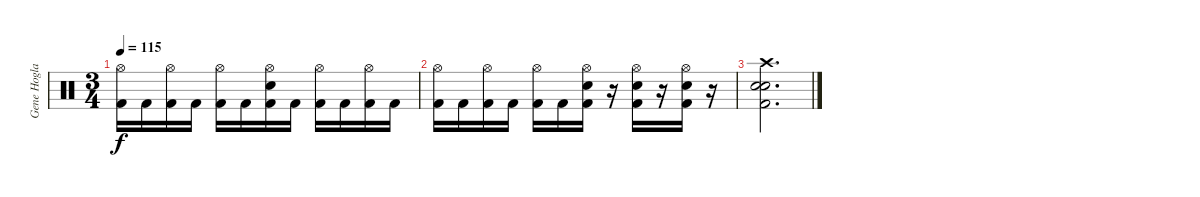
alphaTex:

\track ("Gene Hogland" "Gene Hogla") {instrument percussion}
\staff {score}
\articulation defaults
\ts (3 4)
\tempo 115
\clef neutral
\ks c
("Hi-Hat (open)" "Kick (hit) 2").16{dy f} "Kick (hit) 2".16 ("Hi-Hat (open)" "Kick (hit) 2").16 "Kick (hit) 2".16 ("Hi-Hat (open)" "Kick (hit) 2").16 "Kick (hit) 2".16 ("Hi-Hat (open)" "Electric Snare (hit)" "Kick (hit) 2").16 "Kick (hit) 2".16 ("Hi-Hat (open)" "Kick (hit) 2").16 "Kick (hit) 2".16 ("Hi-Hat (open)" "Kick (hit) 2").16 "Kick (hit) 2".16 |
("Hi-Hat (open)" "Kick (hit) 2").16 "Kick (hit) 2".16 ("Hi-Hat (open)" "Kick (hit) 2").16 "Kick (hit) 2".16 ("Hi-Hat (open)" "Kick (hit) 2").16 "Kick (hit) 2".16 ("Hi-Hat (open)" "Electric Snare (hit)" "Kick (hit) 2").16 r.16 ("Hi-Hat (open)" "Electric Snare (hit)" "Kick (hit) 2").16 r.16 ("Hi-Hat (open)" "Electric Snare (hit)" "Kick (hit) 2").16 r.16 |
("Kick (hit) 2" "Crash high (hit)" "Electric Snare (hit)" "Electric Snare (hit)").2{d}
